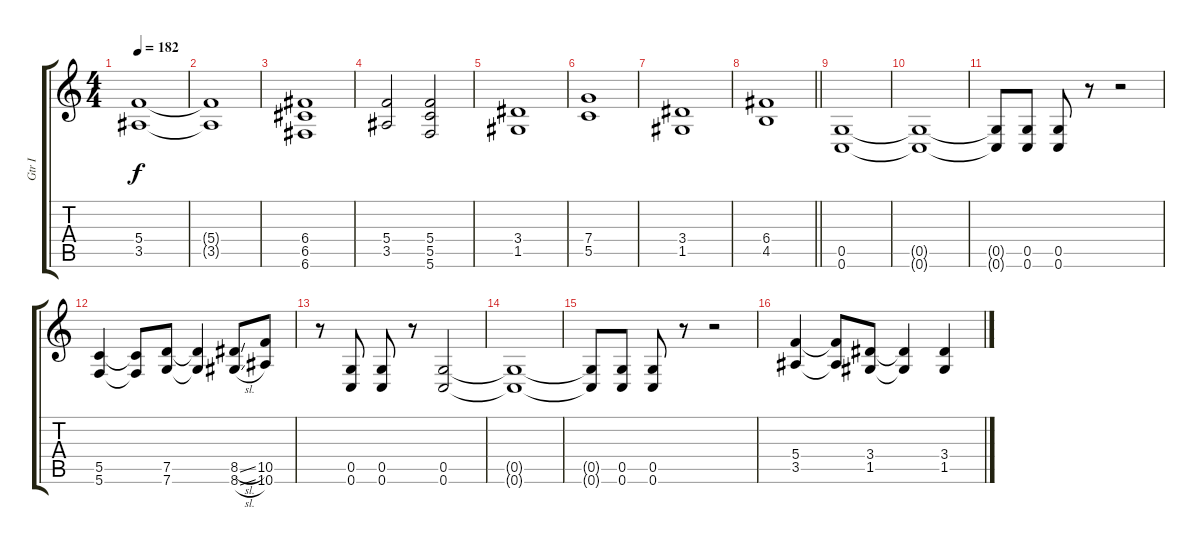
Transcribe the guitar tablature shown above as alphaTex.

\track ("Gtr I" "Gtr I") {instrument distortionguitar}
\staff {score tabs}
\tuning (D4 A3 F3 C3 G2 C2) {hide}
\ts (4 4)
\tempo 182
\clef g2
\ks c
(5.4 3.5).1{dy f} |
(5.4{t} 3.5{t}).1 |
(6.4 6.5 6.6).1 |
(5.4 3.5).2 (5.4 5.5 5.6).2 |
(3.4 1.5).1 |
(7.4 5.5).1 |
(3.4 1.5).1 |
\barLineRight lightlight
(6.4 4.5).1 |
(0.5 0.6).1{volume 16 balance 14} |
(0.5{t} 0.6{t}).1 |
(0.5{t} 0.6{t}).8 (0.5 0.6).8 (0.5 0.6).8 r.8 r.2 |
(5.5 5.6).4 (5.5{t} 5.6{t}).8 (7.5 7.6).8 (7.5{t} 7.6{t}).4 (8.5{sl} 8.6{sl}).8 (10.5 10.6).8 |
r.8 (0.5 0.6).8 (0.5 0.6).8 r.8 (0.5 0.6).2 |
(0.5{t} 0.6{t}).1 |
(0.5{t} 0.6{t}).8 (0.5 0.6).8 (0.5 0.6).8 r.8 r.2 |
(5.4 3.5).4 (5.4{t} 3.5{t}).8 (3.4 1.5).8 (3.4{t} 1.5{t}).4 (3.4 1.5).4
